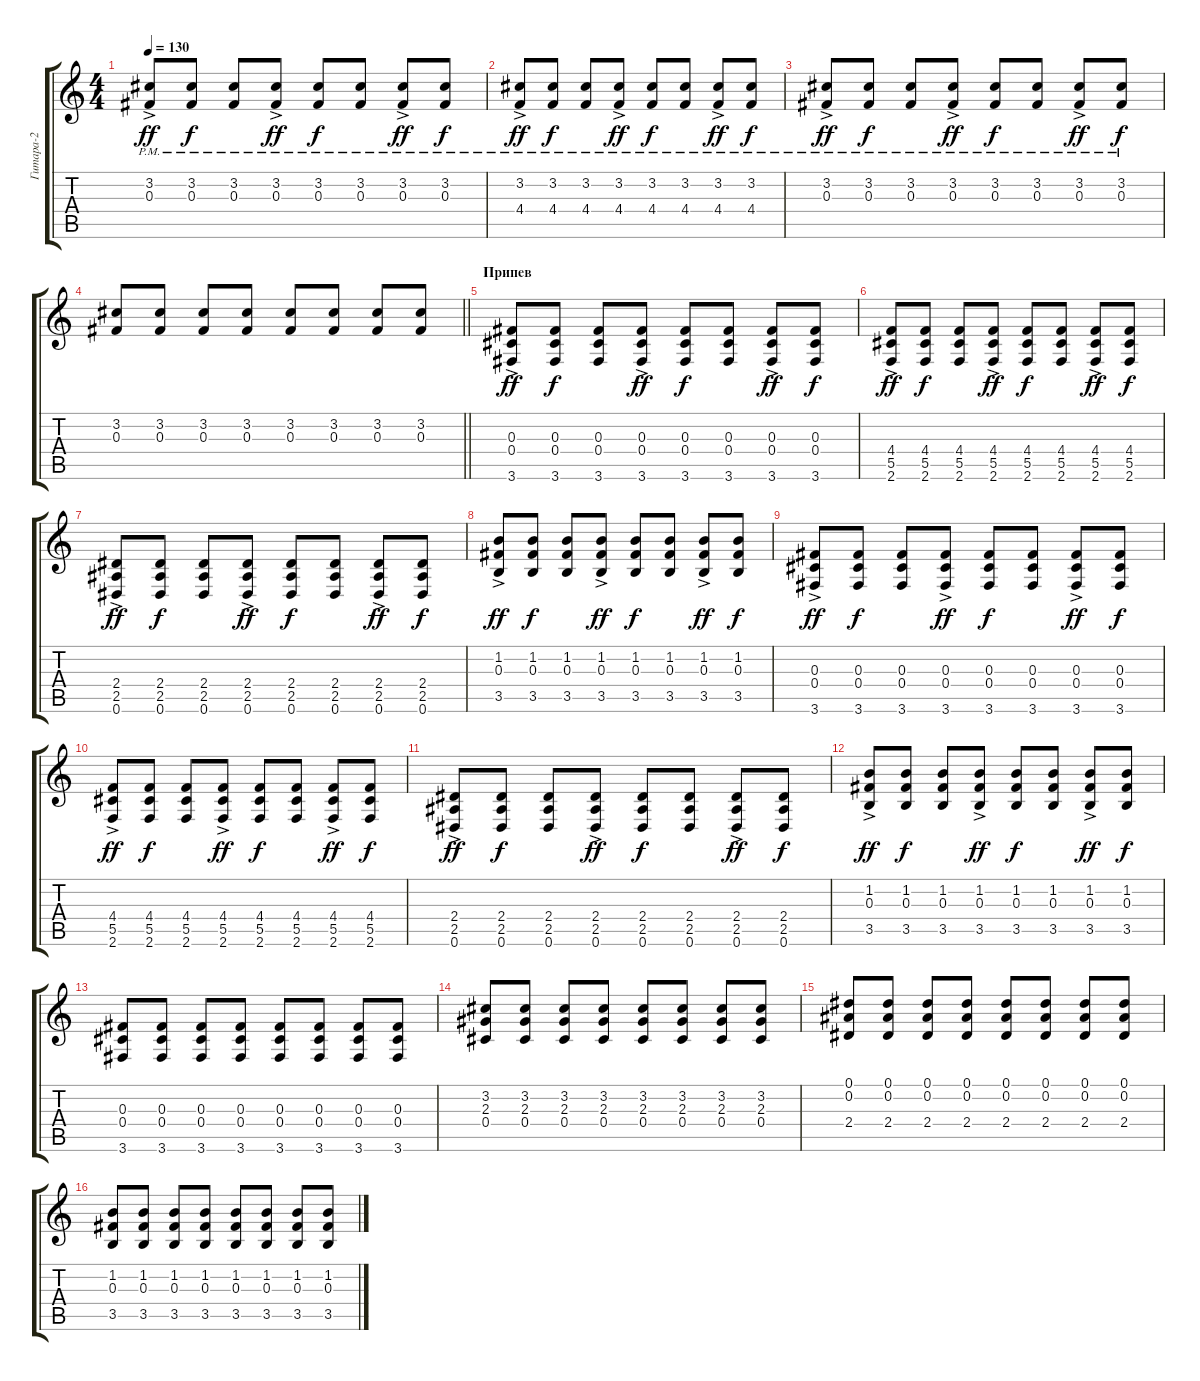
\track ("Гитара-2" "Гитара-2") {instrument electricguitarclean}
\staff {score tabs}
\tuning (Eb4 Bb3 Gb3 Db3 Ab2 Eb2) {hide}
\ts (4 4)
\tempo 130
\clef g2
\ks c
(3.2{pm} 0.3{ac pm}).8{dy ff} (3.2{pm} 0.3{pm}).8{dy f} (3.2{pm} 0.3{pm}).8 (3.2{pm} 0.3{ac pm}).8{dy ff} (3.2{pm} 0.3{pm}).8{dy f} (3.2{pm} 0.3{pm}).8 (3.2{pm} 0.3{ac pm}).8{dy ff} (3.2{pm} 0.3{pm}).8{dy f} |
(3.2{pm} 4.4{ac pm}).8{dy ff} (3.2{pm} 4.4{pm}).8{dy f} (3.2{pm} 4.4{pm}).8 (3.2{pm} 4.4{ac pm}).8{dy ff} (3.2{pm} 4.4{pm}).8{dy f} (3.2{pm} 4.4{pm}).8 (3.2{pm} 4.4{ac pm}).8{dy ff} (3.2{pm} 4.4{pm}).8{dy f} |
(3.2{pm} 0.3{ac pm}).8{dy ff} (3.2{pm} 0.3{pm}).8{dy f} (3.2{pm} 0.3{pm}).8 (3.2{pm} 0.3{ac pm}).8{dy ff} (3.2{pm} 0.3{pm}).8{dy f} (3.2{pm} 0.3{pm}).8 (3.2{pm} 0.3{ac pm}).8{dy ff} (3.2{pm} 0.3{pm}).8{dy f} |
\barLineRight lightlight
(3.2 0.3).8 (3.2 0.3).8 (3.2 0.3).8 (3.2 0.3).8 (3.2 0.3).8 (3.2 0.3).8 (3.2 0.3).8 (3.2 0.3).8 |
\section ("" "Припев")
(0.3{ac} 0.4{ac} 3.6{ac}).8{dy ff volume 13 balance 0 instrument electricguitarclean} (0.3 0.4 3.6).8{dy f} (0.3 0.4 3.6).8 (0.3{ac} 0.4{ac} 3.6{ac}).8{dy ff} (0.3 0.4 3.6).8{dy f} (0.3 0.4 3.6).8 (0.3{ac} 0.4{ac} 3.6{ac}).8{dy ff} (0.3 0.4 3.6).8{dy f} |
(4.4{ac} 5.5{ac} 2.6{ac}).8{dy ff} (4.4 5.5 2.6).8{dy f} (4.4 5.5 2.6).8 (4.4{ac} 5.5{ac} 2.6{ac}).8{dy ff} (4.4 5.5 2.6).8{dy f} (4.4 5.5 2.6).8 (4.4{ac} 5.5{ac} 2.6{ac}).8{dy ff} (4.4 5.5 2.6).8{dy f} |
(2.4{ac} 2.5 0.6).8{dy ff} (2.4 2.5 0.6).8{dy f} (2.4 2.5 0.6).8 (2.4{ac} 2.5 0.6).8{dy ff} (2.4 2.5 0.6).8{dy f} (2.4 2.5 0.6).8 (2.4{ac} 2.5 0.6).8{dy ff} (2.4 2.5 0.6).8{dy f} |
(1.2{ac} 0.3{ac} 3.5{ac}).8{dy ff} (1.2 0.3 3.5).8{dy f} (1.2 0.3 3.5).8 (1.2{ac} 0.3{ac} 3.5{ac}).8{dy ff} (1.2 0.3 3.5).8{dy f} (1.2 0.3 3.5).8 (1.2{ac} 0.3{ac} 3.5{ac}).8{dy ff} (1.2 0.3 3.5).8{dy f} |
(0.3{ac} 0.4{ac} 3.6{ac}).8{dy ff} (0.3 0.4 3.6).8{dy f} (0.3 0.4 3.6).8 (0.3{ac} 0.4{ac} 3.6{ac}).8{dy ff} (0.3 0.4 3.6).8{dy f} (0.3 0.4 3.6).8 (0.3{ac} 0.4{ac} 3.6{ac}).8{dy ff} (0.3 0.4 3.6).8{dy f} |
(4.4{ac} 5.5{ac} 2.6{ac}).8{dy ff} (4.4 5.5 2.6).8{dy f} (4.4 5.5 2.6).8 (4.4{ac} 5.5{ac} 2.6{ac}).8{dy ff} (4.4 5.5 2.6).8{dy f} (4.4 5.5 2.6).8 (4.4{ac} 5.5{ac} 2.6{ac}).8{dy ff} (4.4 5.5 2.6).8{dy f} |
(2.4{ac} 2.5 0.6).8{dy ff} (2.4 2.5 0.6).8{dy f} (2.4 2.5 0.6).8 (2.4{ac} 2.5 0.6).8{dy ff} (2.4 2.5 0.6).8{dy f} (2.4 2.5 0.6).8 (2.4{ac} 2.5 0.6).8{dy ff} (2.4 2.5 0.6).8{dy f} |
(1.2{ac} 0.3{ac} 3.5{ac}).8{dy ff} (1.2 0.3 3.5).8{dy f} (1.2 0.3 3.5).8 (1.2{ac} 0.3{ac} 3.5{ac}).8{dy ff} (1.2 0.3 3.5).8{dy f} (1.2 0.3 3.5).8 (1.2{ac} 0.3{ac} 3.5{ac}).8{dy ff} (1.2 0.3 3.5).8{dy f} |
(0.3 0.4 3.6).8 (0.3 0.4 3.6).8 (0.3 0.4 3.6).8 (0.3 0.4 3.6).8 (0.3 0.4 3.6).8 (0.3 0.4 3.6).8 (0.3 0.4 3.6).8 (0.3 0.4 3.6).8 |
(3.2 2.3 0.4).8 (3.2 2.3 0.4).8 (3.2 2.3 0.4).8 (3.2 2.3 0.4).8 (3.2 2.3 0.4).8 (3.2 2.3 0.4).8 (3.2 2.3 0.4).8 (3.2 2.3 0.4).8 |
(0.1 0.2 2.4).8 (0.1 0.2 2.4).8 (0.1 0.2 2.4).8 (0.1 0.2 2.4).8 (0.1 0.2 2.4).8 (0.1 0.2 2.4).8 (0.1 0.2 2.4).8 (0.1 0.2 2.4).8 |
(1.2 0.3 3.5).8 (1.2 0.3 3.5).8 (1.2 0.3 3.5).8 (1.2 0.3 3.5).8 (1.2 0.3 3.5).8 (1.2 0.3 3.5).8 (1.2 0.3 3.5).8 (1.2 0.3 3.5).8
